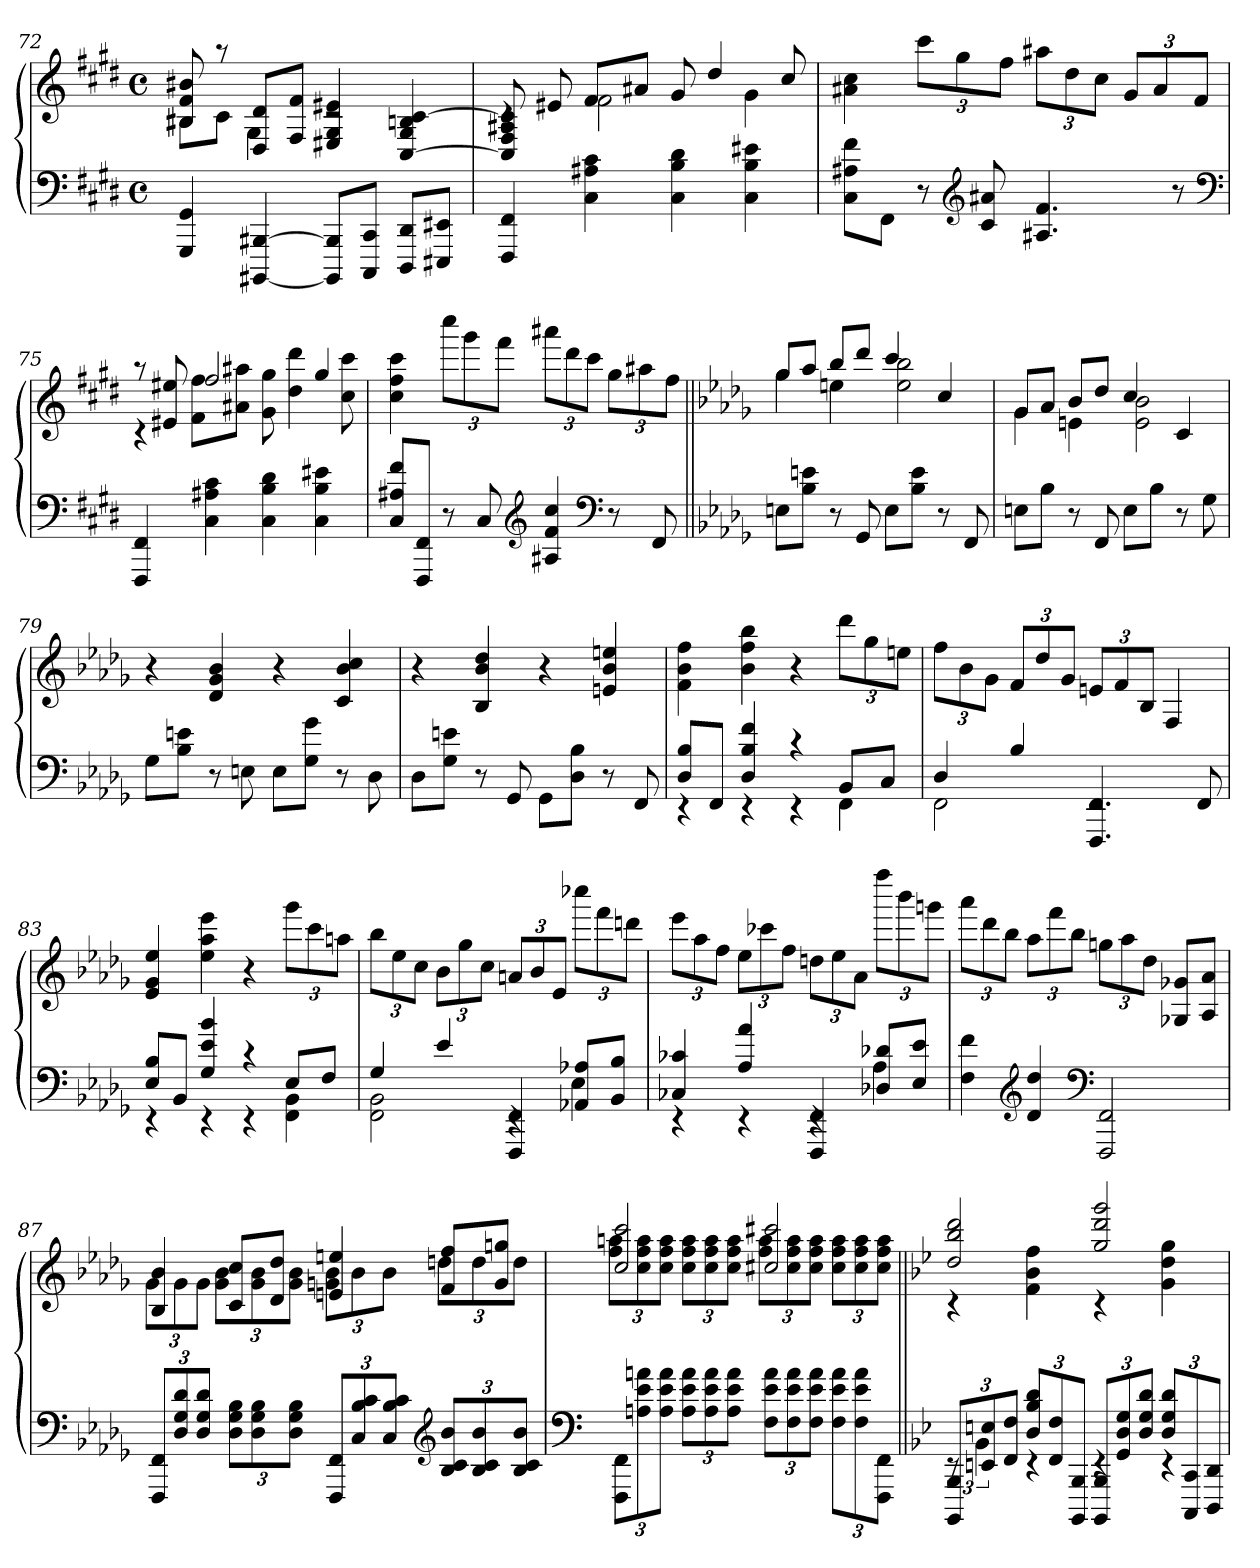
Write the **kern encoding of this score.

**kern	**kern
*part1	*part1
*staff2	*staff1
*clefF4	*clefG2
*k[f#c#g#d#]	*k[f#c#g#d#]
*M4/4	*M4/4
*met(c)	*met(c)
=72	=72
*	*^
4GGG# 4GG#	8B#X 8f# 8b#X	8B#XL
.	8raa	8c#J
[4BBBB#X [4BBB#X	8D# 8d#L	4G#
.	8F# 8f#J	.
8BBBB#] 8BBB#]L	4E#X 4G# 4e#X	2rc
8CCC# 8CC#J	.	.
8DDD# 8DD#L	[4C# 4G# 4Bn [4c#	.
8EEE#X 8EE#XJ	.	.
=73	=73	=73
4FFF# 4FF#	8C#] 8F# 8A#X 8c#]	4rc
.	8e#X	.
4C# 4A#X 4c#	8f#L	2f#
.	8a#XJ	.
4C# 4B 4d#	8g#	.
.	4dd#	.
4C# 4B 4e#X	.	4g#
.	8cc#	.
*	*v	*v
=74	=74
8C# 8A#X 8f#L	4a#X 4cc#
8FF#J	.
8r	12ccc#L
.	12gg#
*clefG2	*
8c# 8a#X	.
.	12ff#J
4.A#X 4.f#	12aa#XL
.	12dd#
.	12cc#J
.	12g#L
.	12a#
8r	.
.	12f#J
*clefF4	*
=75	=75
*	*^
4FFF# 4FF#	8raa	4rc
.	8e#X 8ee#X	.
4C# 4A#X 4c#	2ff#	8f# 8ff#L
.	.	8a#X 8aa#XJ
4C# 4B 4d#	.	8g# 8gg#
.	.	4dd# 4ddd#
4C# 4B 4e#X	4gg#	.
.	.	8cc# 8ccc#
*	*v	*v
=76	=76
8C# 8A#X 8f#L	4cc# 4ff# 4ccc#
8FFF# 8FF#J	.
8r	12cccc#L
.	12ggg#
8C#	.
.	12fff#J
*clefG2	*
4A#X 4f# 4cc#	12aaa#XL
.	12ddd#
.	12ccc#J
*clefF4	*
8r	12gg#L
.	12aa#X
8FF#	.
.	12ff#J
=77||	=77||
*k[b-e-a-d-g-]	*k[b-e-a-d-g-]
*	*^
8EnL	8gg-L	4gg-
8B- 8enJ	8aa-J	.
8r	8bb-L	4een
8GG-	8ddd-J	.
8EL	4ccc	2ee 2bb-
8B- 8eJ	.	.
8r	4cc	.
8FF	.	.
=78	=78	=78
8EnL	8g-L	4g-
8B-J	8a-J	.
8r	8b-L	4en
8FF	8dd-J	.
8EL	4cc	2e 2b-
8B-J	.	.
8r	4c	.
8G-	.	.
*	*v	*v
=79	=79
8G-L	4r
8B- 8enJ	.
8r	4d- 4g- 4b-
8En	.
8EL	4r
8G- 8g-J	.
8r	4c 4b- 4cc
8D-	.
=80	=80
8D-L	4r
8G- 8enJ	.
8r	4B- 4b- 4dd-
8GG-	.
8GG-L	4r
8D- 8B-J	.
8r	4en 4b- 4een
8FF	.
=81	=81
*^	*
8D- 8B-L	4rEE	4f 4b- 4ff
8FFJ	.	.
4D- 4B- 4f	4rEE	4b- 4ff 4bb-
4rc	4rEE	4r
8BB-L	4FF	12ddd-L
.	.	12gg-
8CJ	.	.
.	.	12eenJ
=82	=82	=82
4D-	2FF	12ffL
.	.	12b-
.	.	12g-J
4B-	.	12fL
.	.	12dd-
.	.	12g-J
4.FFF 4.FF	2rEE	12enL
.	.	12f
.	.	12B-J
.	.	4F
8FF	.	.
=83	=83	=83
8E- 8B-L	4rEE	4e- 4g- 4ee-
8BB-J	.	.
4G- 4e- 4b-	4rEE	4ee- 4aa- 4eee-
4rc	4rEE	4r
8E-L	4FF 4BB-	12ggg-L
.	.	12ccc
8FJ	.	.
.	.	12aanJ
=84	=84	=84
4G-	2FF 2BB-	12bb-L
.	.	12ee-
.	.	12ccJ
4e-	.	12b-L
.	.	12gg-
.	.	12ccJ
4FFF 4FF	4rEE	12anL
.	.	12b-
.	.	12e-J
8AA-X 8A-XL	4E-	12cccc-XL
.	.	12fff
8BB- 8B-J	.	.
.	.	12dddnJ
=85	=85	=85
4C-X 4c-X	4rEE	12eee-L
.	.	12aa-
.	.	12ffJ
4A- 4a-	4rEE	12ee-L
.	.	12ccc-X
.	.	12ffJ
4FFF 4FF	4rEE	12ddnL
.	.	12ee-
.	.	12a-J
8D-X 8d-XL	4A-	12ffffL
.	.	12bbb-
8E- 8e-J	.	.
.	.	12gggnJ
*v	*v	*
=86	=86
4F 4f	12aaa-L
.	12ddd-
.	12bb-J
*clefG2	*
4d- 4dd-	12aa-L
.	12fff
.	12bb-J
*clefF4	*
2FFF 2FF	12ggnL
.	12aa-
.	12dd-J
.	8G-X 8g-XL
.	8A- 8a-J
=87	=87
*	*^
12FFF 12FFL	4B- 4b-	12g-L
12D- 12G- 12d-	.	12g-
12D- 12G- 12d-J	.	12g-J
12D- 12G- 12B-L	8c 8ccL	12g- 12b-L
12D- 12G- 12B-	.	12g- 12b-
.	8d- 8dd-J	.
12D- 12G- 12B-J	.	12g- 12b-J
12FFF 12FFL	4en 4een	12gn 12b-L
12C 12B- 12c	.	12b-
12C 12B- 12cJ	.	12b-J
*clefG2	*	*
12B- 12c 12b-L	8f 8ffL	12ddnL
12B- 12c 12b-	.	12dd
.	8g 8ggnJ	.
12B- 12c 12b-J	.	12ddJ
=88	=88	=88
*clefF4	*	*
12FFF 12FFL	2cc 2ccc	12ff 12aanL
12An 12e- 12an	.	12cc 12ff 12aa
12A 12e- 12aJ	.	12cc 12ff 12aaJ
12A 12e- 12aL	.	12cc 12ff 12aaL
12A 12e- 12a	.	12cc 12ff 12aa
12A 12e- 12aJ	.	12cc 12ff 12aaJ
12F 12e- 12aL	2cc#X 2ccc#X	12ff 12aaL
12F 12e- 12a	.	12cc# 12ff 12aa
12F 12e- 12aJ	.	12cc# 12ff 12aaJ
12F 12e- 12aL	.	12cc# 12ff 12aaL
12F 12e- 12a	.	12cc# 12ff 12aa
12FFF 12FFJ	.	12cc# 12ff 12aaJ
=89||	=89||	=89||
*k[b-e-]	*k[b-e-]	*
*^	*	*
12BBBB- 12BBB-L	12rEE	2dd 2bb- 2ddd	4rc
12EEn 12En	6BB-	.	.
12FF 12FJ	.	.	.
12D 12B- 12dL	4rEE	.	4f 4b- 4ff
12FF 12F	.	.	.
12BBBB- 12BBB-J	.	.	.
12BBBB- 12BBB-L	4rEE	2gg 2ddd 2ggg	4rc
12GG 12D 12G	.	.	.
12D 12G 12dJ	.	.	.
12D 12G 12dL	4rEE	.	4g 4dd 4gg
12CCC 12CC	.	.	.
12DDD 12DDJ	.	.	.
*v	*v	*	*
*	*v	*v
=	=
*-	*-
